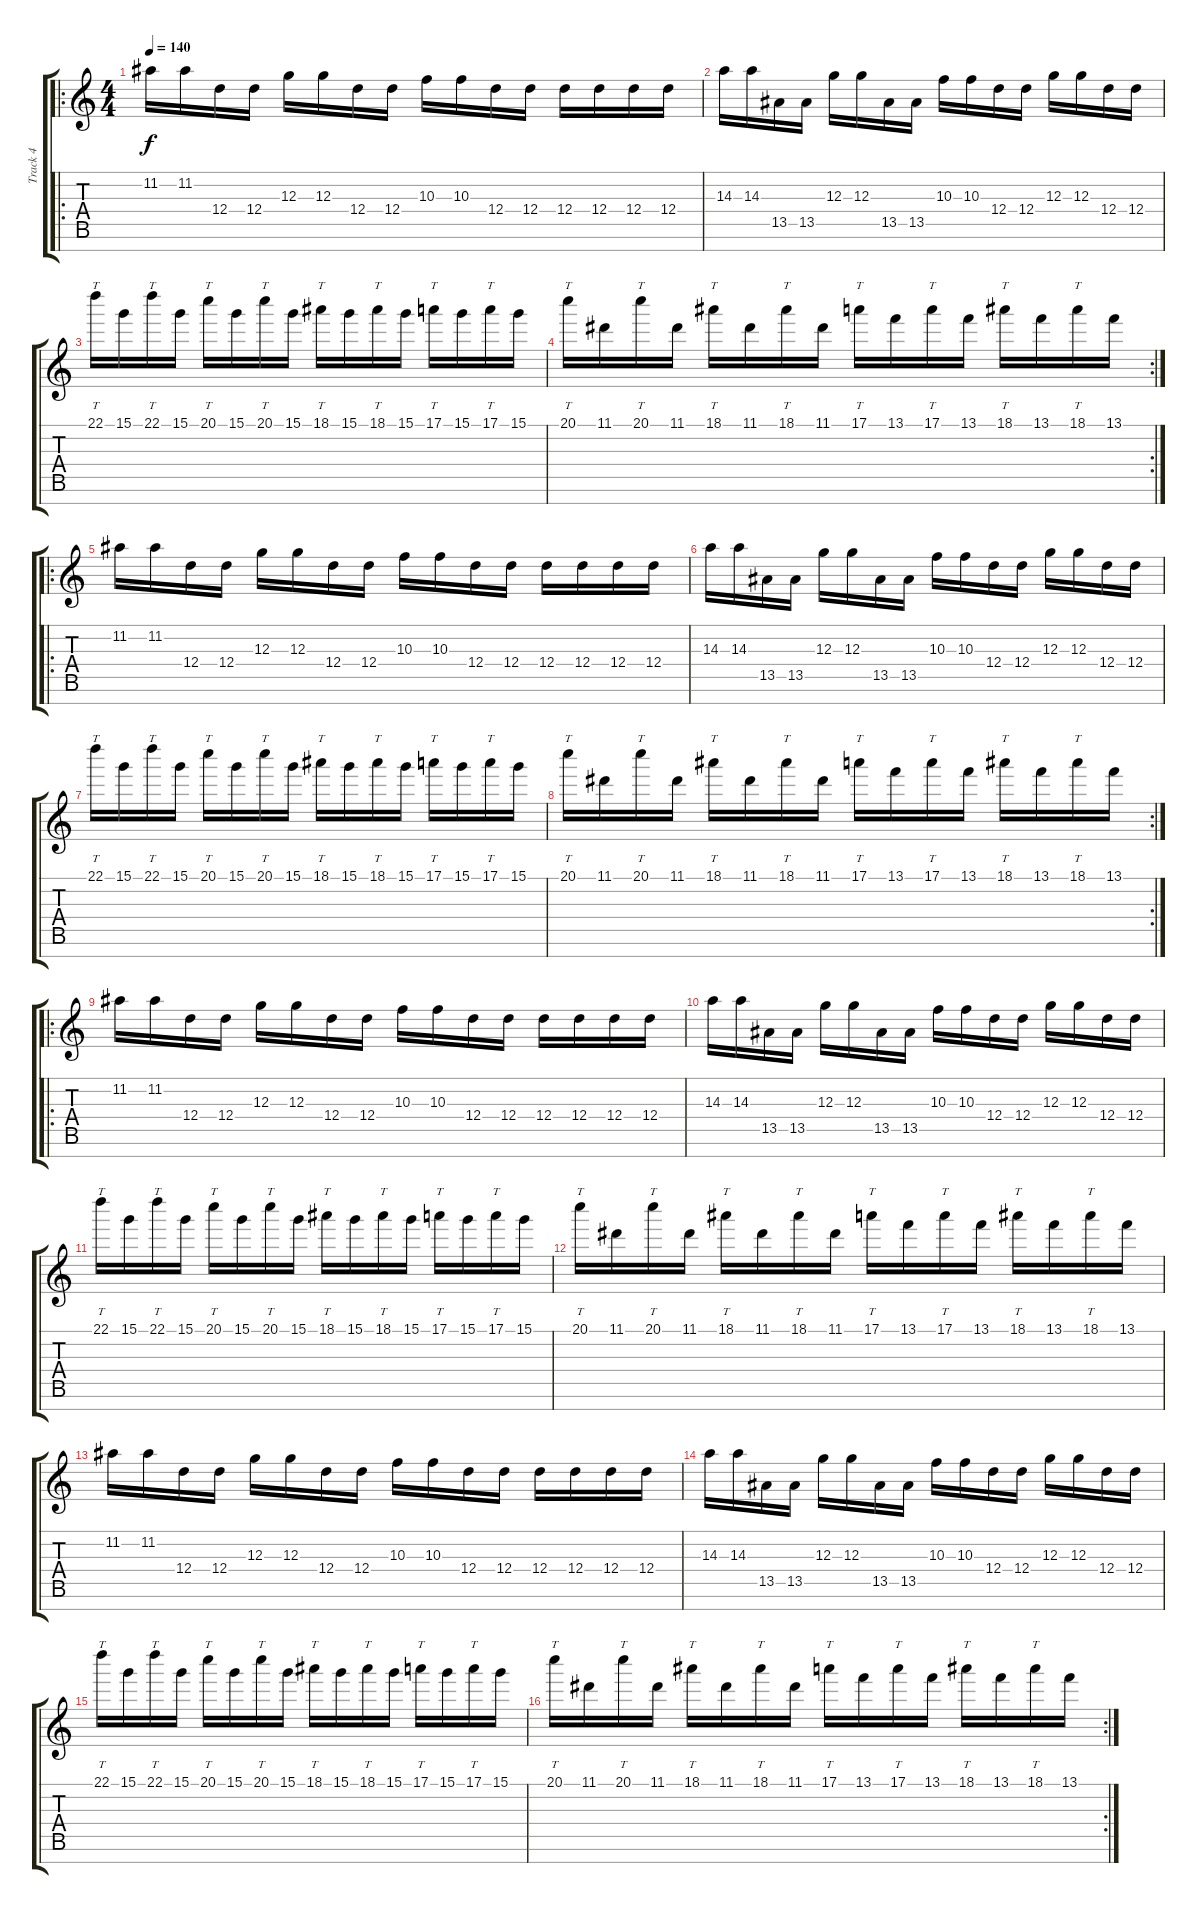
\track ("Track 4" "Track 4") {instrument distortionguitar}
\staff {score tabs}
\tuning (E4 B3 G3 D3 A2 E2 B1) {hide}
\ro
\ts (4 4)
\tempo 140
\clef g2
\ks c
11.2.16{dy f instrument distortionguitar} 11.2.16 12.4.16 12.4.16 12.3.16 12.3.16 12.4.16 12.4.16 10.3.16 10.3.16 12.4.16 12.4.16 12.4.16 12.4.16 12.4.16 12.4.16 |
14.3.16 14.3.16 13.5.16 13.5.16 12.3.16 12.3.16 13.5.16 13.5.16 10.3.16 10.3.16 12.4.16 12.4.16 12.3.16 12.3.16 12.4.16 12.4.16 |
22.1.16{tt} 15.1.16 22.1.16{tt} 15.1.16 20.1.16{tt} 15.1.16 20.1.16{tt} 15.1.16 18.1.16{tt} 15.1.16 18.1.16{tt} 15.1.16 17.1.16{tt} 15.1.16 17.1.16{tt} 15.1.16 |
\rc 2
20.1.16{tt} 11.1.16 20.1.16{tt} 11.1.16 18.1.16{tt} 11.1.16 18.1.16{tt} 11.1.16 17.1.16{tt} 13.1.16 17.1.16{tt} 13.1.16 18.1.16{tt} 13.1.16 18.1.16{tt} 13.1.16 |
\ro
11.2.16 11.2.16 12.4.16 12.4.16 12.3.16 12.3.16 12.4.16 12.4.16 10.3.16 10.3.16 12.4.16 12.4.16 12.4.16 12.4.16 12.4.16 12.4.16 |
14.3.16 14.3.16 13.5.16 13.5.16 12.3.16 12.3.16 13.5.16 13.5.16 10.3.16 10.3.16 12.4.16 12.4.16 12.3.16 12.3.16 12.4.16 12.4.16 |
22.1.16{tt} 15.1.16 22.1.16{tt} 15.1.16 20.1.16{tt} 15.1.16 20.1.16{tt} 15.1.16 18.1.16{tt} 15.1.16 18.1.16{tt} 15.1.16 17.1.16{tt} 15.1.16 17.1.16{tt} 15.1.16 |
\rc 2
20.1.16{tt} 11.1.16 20.1.16{tt} 11.1.16 18.1.16{tt} 11.1.16 18.1.16{tt} 11.1.16 17.1.16{tt} 13.1.16 17.1.16{tt} 13.1.16 18.1.16{tt} 13.1.16 18.1.16{tt} 13.1.16 |
\ro
11.2.16 11.2.16 12.4.16 12.4.16 12.3.16 12.3.16 12.4.16 12.4.16 10.3.16 10.3.16 12.4.16 12.4.16 12.4.16 12.4.16 12.4.16 12.4.16 |
14.3.16 14.3.16 13.5.16 13.5.16 12.3.16 12.3.16 13.5.16 13.5.16 10.3.16 10.3.16 12.4.16 12.4.16 12.3.16 12.3.16 12.4.16 12.4.16 |
22.1.16{tt} 15.1.16 22.1.16{tt} 15.1.16 20.1.16{tt} 15.1.16 20.1.16{tt} 15.1.16 18.1.16{tt} 15.1.16 18.1.16{tt} 15.1.16 17.1.16{tt} 15.1.16 17.1.16{tt} 15.1.16 |
20.1.16{tt} 11.1.16 20.1.16{tt} 11.1.16 18.1.16{tt} 11.1.16 18.1.16{tt} 11.1.16 17.1.16{tt} 13.1.16 17.1.16{tt} 13.1.16 18.1.16{tt} 13.1.16 18.1.16{tt} 13.1.16 |
11.2.16 11.2.16 12.4.16 12.4.16 12.3.16 12.3.16 12.4.16 12.4.16 10.3.16 10.3.16 12.4.16 12.4.16 12.4.16 12.4.16 12.4.16 12.4.16 |
14.3.16 14.3.16 13.5.16 13.5.16 12.3.16 12.3.16 13.5.16 13.5.16 10.3.16 10.3.16 12.4.16 12.4.16 12.3.16 12.3.16 12.4.16 12.4.16 |
22.1.16{tt} 15.1.16 22.1.16{tt} 15.1.16 20.1.16{tt} 15.1.16 20.1.16{tt} 15.1.16 18.1.16{tt} 15.1.16 18.1.16{tt} 15.1.16 17.1.16{tt} 15.1.16 17.1.16{tt} 15.1.16 |
\rc 2
20.1.16{tt} 11.1.16 20.1.16{tt} 11.1.16 18.1.16{tt} 11.1.16 18.1.16{tt} 11.1.16 17.1.16{tt} 13.1.16 17.1.16{tt} 13.1.16 18.1.16{tt} 13.1.16 18.1.16{tt} 13.1.16
